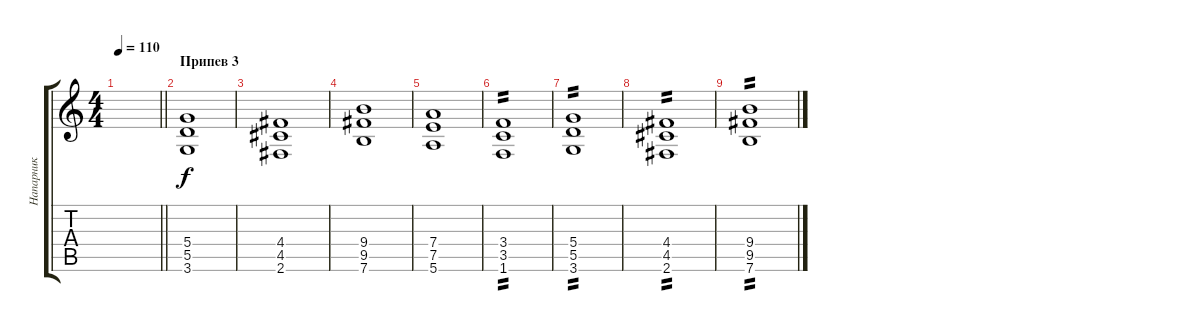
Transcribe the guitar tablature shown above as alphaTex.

\track ("Напарник" "Напарник") {instrument acousticguitarnylon}
\staff {score tabs}
\tuning (E4 B3 G3 D3 A2 E2) {hide}
\ts (4 4)
\tempo 110
\clef g2
\barLineRight lightlight
\ks c
|
\section ("" "Припев 3")
(5.4 5.5 3.6).1{balance 0 instrument distortionguitar} |
(4.4 4.5 2.6).1{balance 0 instrument distortionguitar} |
(9.4 9.5 7.6).1{balance 0 instrument distortionguitar} |
(7.4 7.5 5.6).1{volume 13 balance 0 instrument distortionguitar} |
(3.4 3.5 1.6).1{tp 2 balance 0 instrument distortionguitar} |
(5.4 5.5 3.6).1{tp 2 volume 13 balance 0 instrument distortionguitar} |
(4.4 4.5 2.6).1{tp 2 balance 0 instrument distortionguitar} |
(9.4 9.5 7.6).1{tp 2 instrument distortionguitar}
